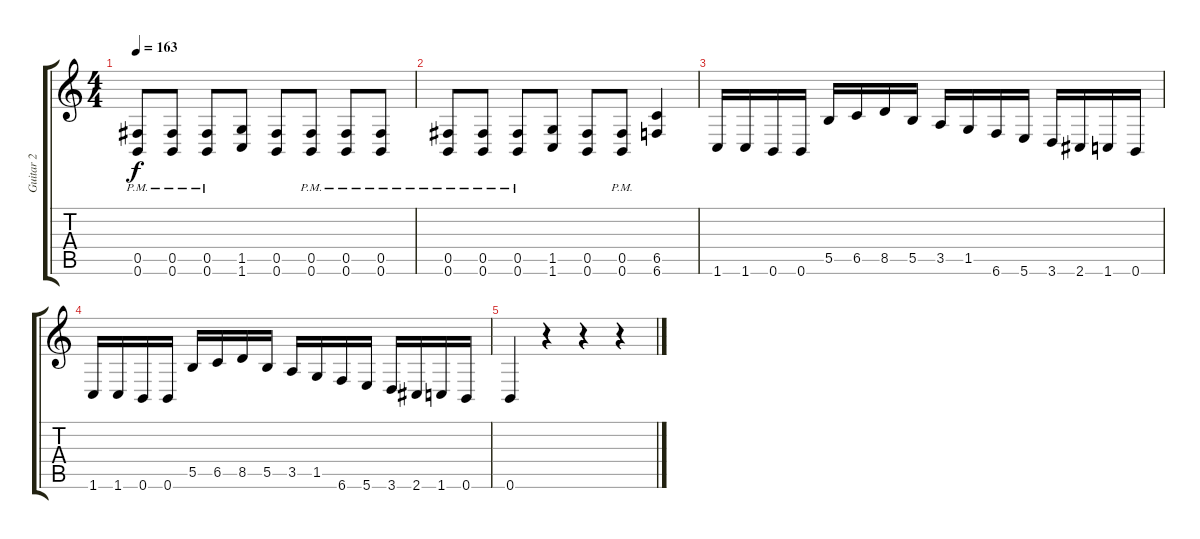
\track ("Guitar 2" "Guitar 2") {instrument distortionguitar}
\staff {score tabs}
\tuning (Db4 Ab3 E3 B2 Gb2 B1) {hide}
\ts (4 4)
\tempo 163
\clef g2
\ks c
(0.5{pm} 0.6{pm}).8{dy f} (0.5{pm} 0.6{pm}).8 (0.5{pm} 0.6{pm}).8 (1.5 1.6).8 (0.5 0.6).8 (0.5{pm} 0.6{pm}).8 (0.5{pm} 0.6{pm}).8 (0.5{pm} 0.6{pm}).8 |
(0.5{pm} 0.6{pm}).8 (0.5{pm} 0.6{pm}).8 (0.5{pm} 0.6{pm}).8 (1.5 1.6).8 (0.5 0.6).8 (0.5{pm} 0.6{pm}).8 (6.5 6.6).4 |
1.6.16 1.6.16 0.6.16 0.6.16 5.5.16 6.5.16 8.5.16 5.5.16 3.5.16 1.5.16 6.6.16 5.6.16 3.6.16 2.6.16 1.6.16 0.6.16 |
1.6.16 1.6.16 0.6.16 0.6.16 5.5.16 6.5.16 8.5.16 5.5.16 3.5.16 1.5.16 6.6.16 5.6.16 3.6.16 2.6.16 1.6.16 0.6.16 |
0.6.4 r.4 r.4 r.4
